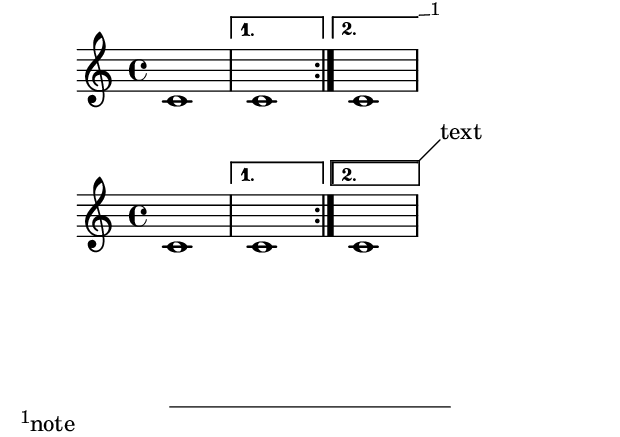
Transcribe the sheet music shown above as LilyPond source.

%% Generated by lilypond-book
%% Options: [exampleindent=10.16\mm,indent=0\mm,line-width=160\mm,paper-height=845.047\pt,paper-width=597.508\pt,papersize='(cons (* 597.508 pt) (* 845.047 pt))]
\include "lilypond-book-preamble.ly"


% ****************************************************************
% Start cut-&-pastable-section
% ****************************************************************

#(ly:set-option 'eps-box-padding 3.000000)



\paper {
  #(set-paper-size '(cons (* 597.508 pt) (* 845.047 pt)))
  indent = 0\mm
  line-width = 160\mm
  % offset the left padding, also add 1mm as lilypond creates cropped
  % images with a little space on the right
  line-width = #(- line-width (* mm  3.000000) (* mm 1))
}

\layout {
  
}




% ****************************************************************
% ly snippet:
% ****************************************************************
\sourcefilename "/lilypond-2.25.21/input/regression/annotate-volta-spanner-end.ly"
\sourcefileline 0
\version "2.23.4"

\header {
  texidoc = "Footnotes and balloons also work on volta brackets running
to the end of the piece."
}

#(set-default-paper-size "a7landscape")

\book {
  {
    \repeat volta 2 { c'1 }
    \alternative {
      { c'1 }
      {
        \footnote #'(1 . 0.05) "note" Score.VoltaBracket
        c'1
      }
    }
  }

  \new Score \with {
    \consists Balloon_engraver
  }
  {
    \repeat volta 2 { c'1 }
    \alternative {
      { c'1 }
      {
        \balloonGrobText VoltaBracket #'(2 . 2) "text"
        c'1
      }
    }
  }
}



% ****************************************************************
% end ly snippet
% ****************************************************************
